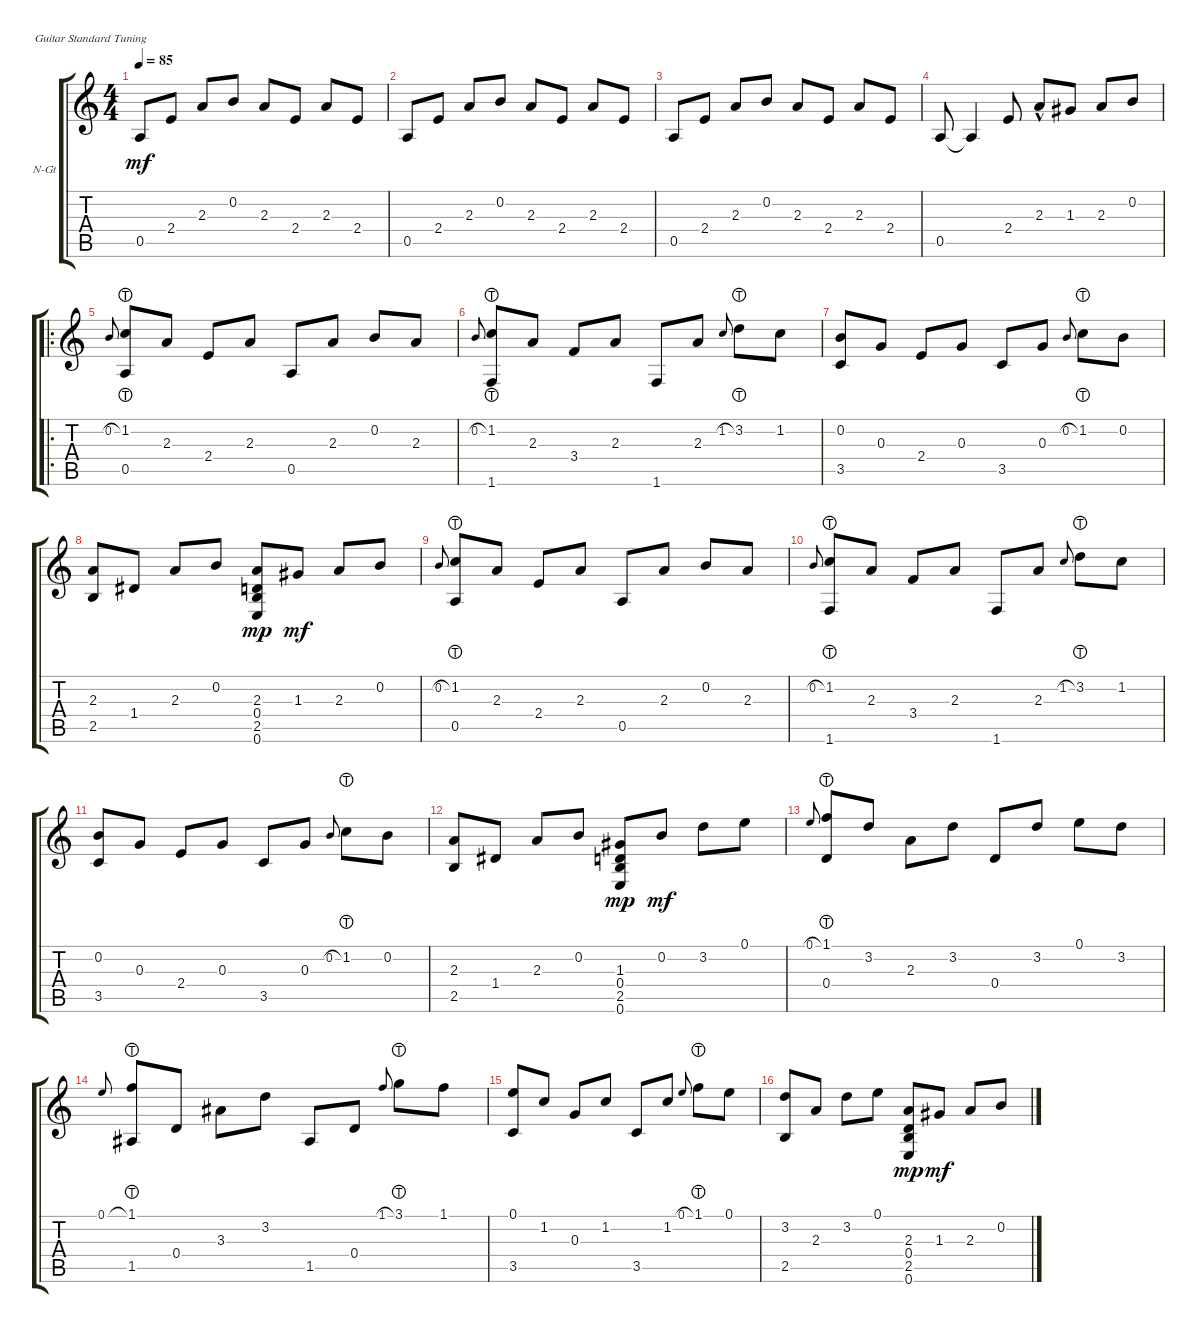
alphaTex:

\defaultSystemsLayout 4
\bracketExtendMode groupsimilarinstruments
\firstSystemTrackNameOrientation horizontal
\otherSystemsTrackNameOrientation horizontal
\track ("Eric clapton" "N-Gt") {instrument acousticguitarsteel}
\staff {score tabs}
\tuning (E4 B3 G3 D3 A2 E2)
\ts (4 4)
\tempo 85
\clef g2
\ks c
0.5.8{dy mf instrument acousticguitarsteel} 2.4.8 2.3.8 0.2.8 2.3.8 2.4.8 2.3.8 2.4.8 |
0.5.8 2.4.8 2.3.8 0.2.8 2.3.8 2.4.8 2.3.8 2.4.8 |
0.5.8 2.4.8 2.3.8 0.2.8 2.3.8 2.4.8 2.3.8 2.4.8 |
0.5.8 0.5{t}.4 2.4.8 2.3{hac}.8 1.3.8 2.3.8 0.2.8 |
\ro
0.2.8{gr onbeat} (1.2{lht} 0.5).8 2.3.8 2.4.8 2.3.8 0.5.8 2.3.8 0.2.8 2.3.8 |
0.2.8{gr onbeat} (1.2{lht} 1.6).8 2.3.8 3.4.8 2.3.8 1.6.8 2.3.8 1.2.8{gr onbeat} 3.2{lht}.8 1.2.8 |
(3.5 0.2).8 0.3.8 2.4.8 0.3.8 3.5.8 0.3.8 0.2.8{gr onbeat} 1.2{lht}.8 0.2.8 |
(2.5 2.3).8 1.4.8 2.3.8 0.2.8 (0.6 2.5 0.4 2.3).8{dy mp} 1.3.8{dy mf} 2.3.8 0.2.8 |
0.2.8{gr onbeat} (1.2{lht} 0.5).8 2.3.8 2.4.8 2.3.8 0.5.8 2.3.8 0.2.8 2.3.8 |
0.2.8{gr onbeat} (1.2{lht} 1.6).8 2.3.8 3.4.8 2.3.8 1.6.8 2.3.8 1.2.8{gr onbeat} 3.2{lht}.8 1.2.8 |
(3.5 0.2).8 0.3.8 2.4.8 0.3.8 3.5.8 0.3.8 0.2.8{gr onbeat} 1.2{lht}.8 0.2.8 |
(2.5 2.3).8 1.4.8 2.3.8 0.2.8 (0.6 2.5 0.4 1.3).8{dy mp} 0.2.8{dy mf} 3.2.8 0.1.8 |
0.1.8{gr onbeat} (1.1{lht} 0.4).8 3.2.8 2.3.8 3.2.8 0.4.8 3.2.8 0.1.8 3.2.8 |
0.1.8{gr onbeat} (1.1{lht} 1.5).8 0.4.8 3.3.8 3.2.8 1.5.8 0.4.8 1.1.8{gr onbeat} 3.1{lht}.8 1.1.8 |
(3.5 0.1).8 1.2.8 0.3.8 1.2.8 3.5.8 1.2.8 0.1.8{gr onbeat} 1.1{lht}.8 0.1.8 |
(2.5 3.2).8 2.3.8 3.2.8 0.1.8 (0.6 2.5 0.4 2.3).8{dy mp} 1.3.8{dy mf} 2.3.8 0.2.8
